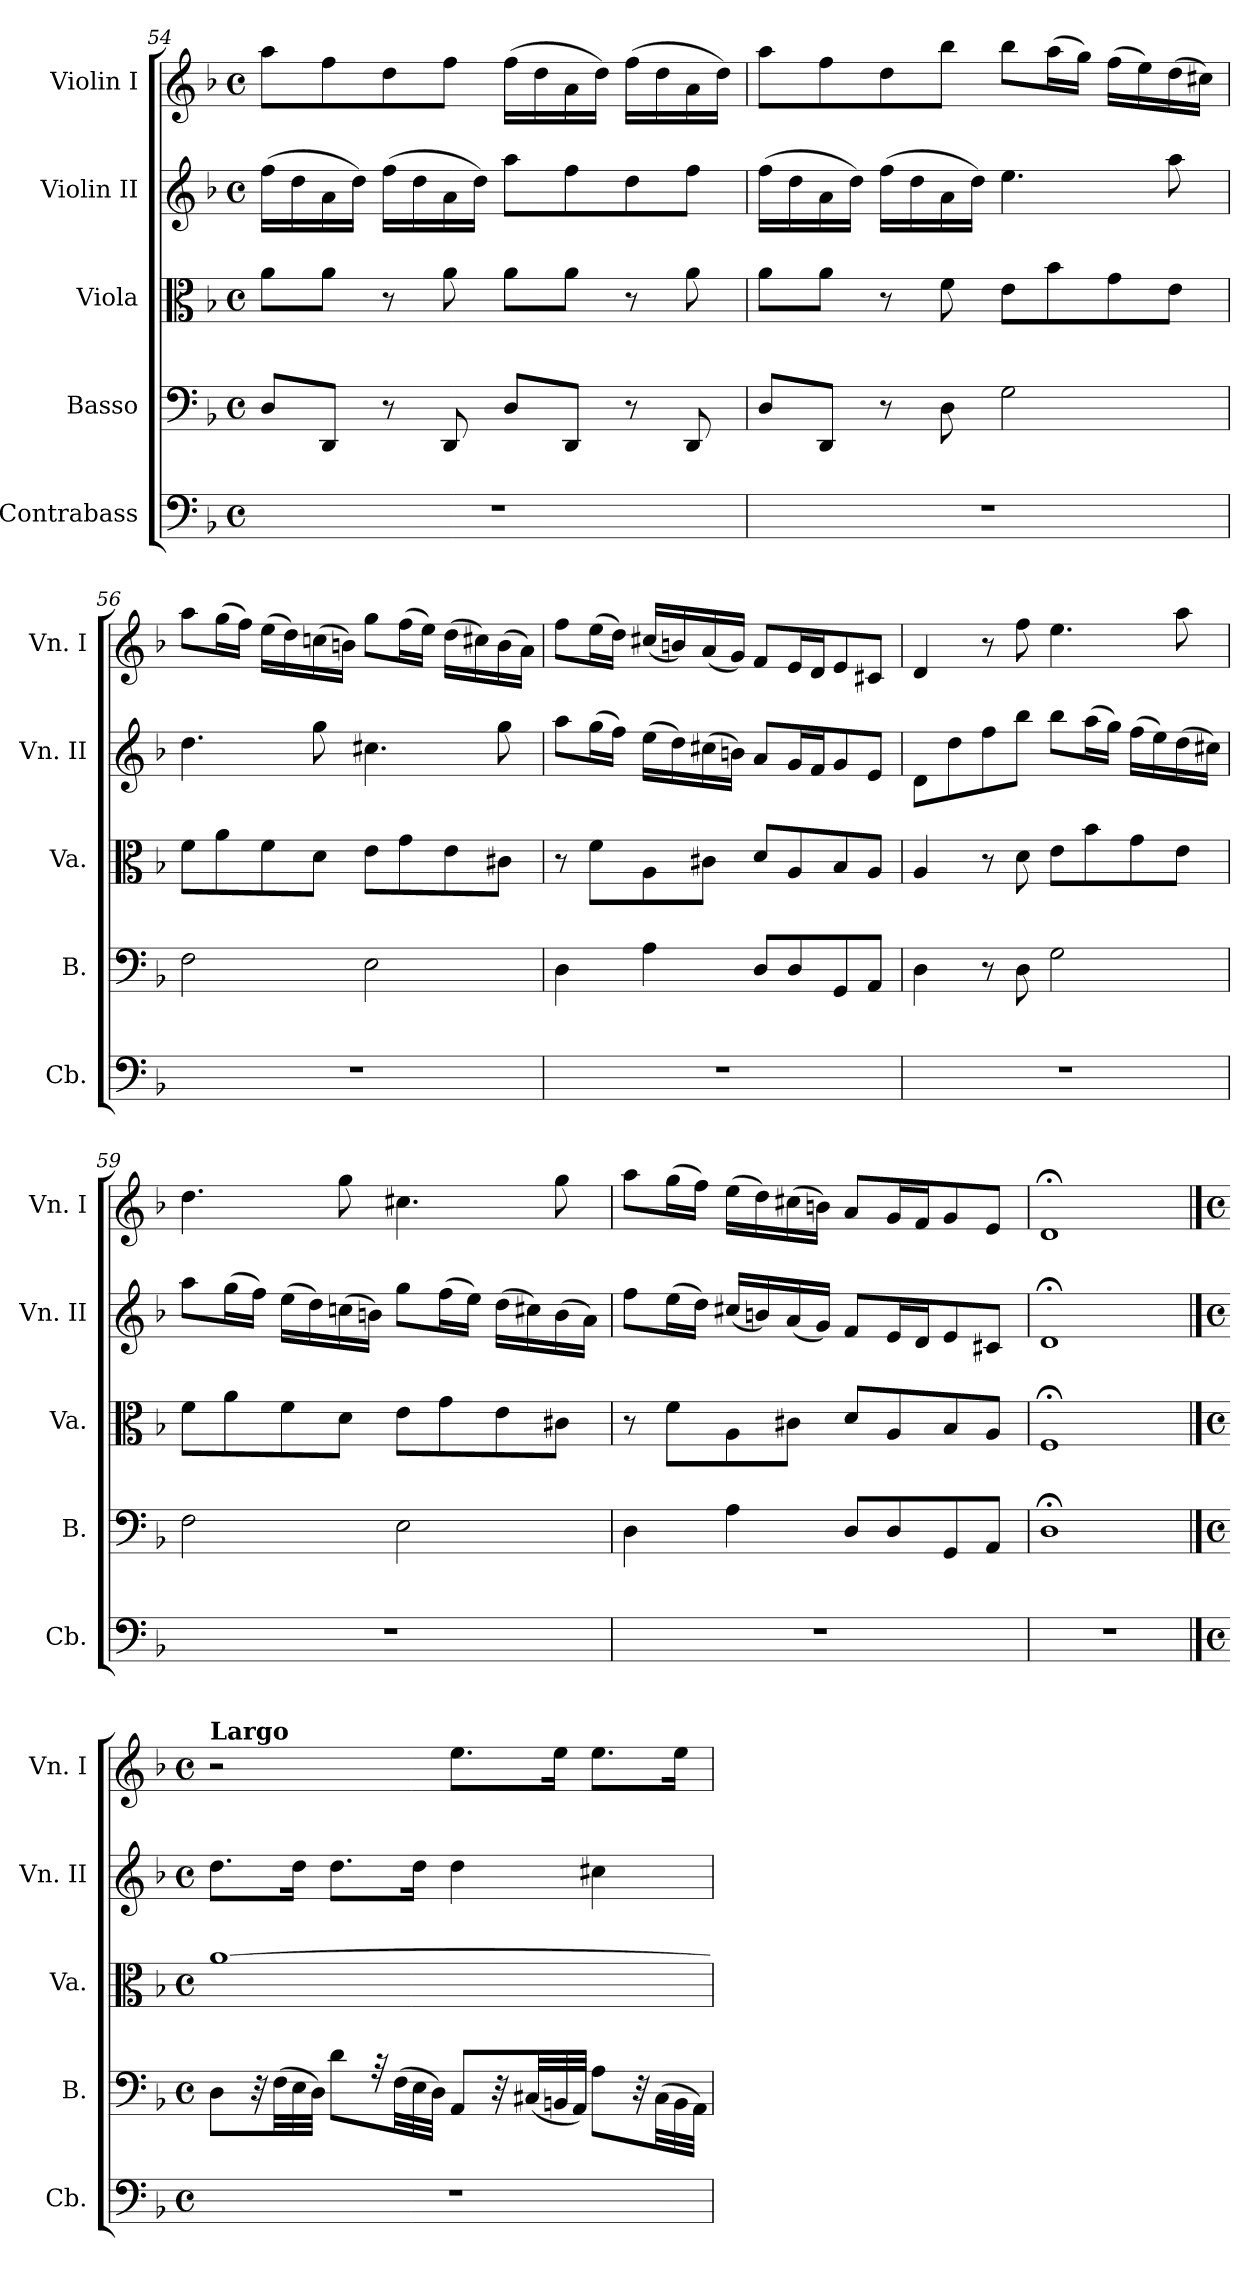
**kern	**kern	**kern	**kern	**kern
*part5	*part4	*part3	*part2	*part1
*staff5	*staff4	*staff3	*staff2	*staff1
*I"Contrabass	*I"Basso	*I"Viola	*I"Violin II	*I"Violin I
*I'Cb.	*I'B.	*I'Va.	*I'Vn. II	*I'Vn. I
!!LO:PB:g=z
*clefF4	*clefF4	*clefC3	*clefG2	*clefG2
*ITrd7c12	*	*	*	*
*k[b-]	*k[b-]	*k[b-]	*k[b-]	*k[b-]
*M4/4	*M4/4	*M4/4	*M4/4	*M4/4
*met(c)	*met(c)	*met(c)	*met(c)	*met(c)
=54	=54	=54	=54	=54
1r	8D/L	8a\L	(>16ff\LL	8aa\L
.	.	.	16dd\	.
.	8DD/J	8a\J	16a\	8ff\
.	.	.	16dd\JJ)	.
.	8r	8r	(>16ff\LL	8dd\
.	.	.	16dd\	.
.	8DD/	8a\	16a\	8ff\J
.	.	.	16dd\JJ)	.
.	8D/L	8a\L	8aa\L	(>16ff\LL
.	.	.	.	16dd\
.	8DD/J	8a\J	8ff\	16a\
.	.	.	.	16dd\JJ)
.	8r	8r	8dd\	(>16ff\LL
.	.	.	.	16dd\
.	8DD/	8a\	8ff\J	16a\
.	.	.	.	16dd\JJ)
=55	=55	=55	=55	=55
1r	8D/L	8a\L	(>16ff\LL	8aa\L
.	.	.	16dd\	.
.	8DD/J	8a\J	16a\	8ff\
.	.	.	16dd\JJ)	.
.	8r	8r	(>16ff\LL	8dd\
.	.	.	16dd\	.
.	8D\	8f\	16a\	8bb-\J
.	.	.	16dd\JJ)	.
.	2G\	8e\L	4.ee\	8bb-\L
.	.	8b-\	.	(>16aa\L
.	.	.	.	16gg\JJ)
.	.	8g\	.	(>16ff\LL
.	.	.	.	16ee\)
.	.	8e\J	8aa\	(>16dd\
.	.	.	.	16cc#X\JJ)
=56	=56	=56	=56	=56
1r	2F\	8f\L	4.dd\	8aa\L
.	.	8a\	.	(>16gg\L
.	.	.	.	16ff\JJ)
.	.	8f\	.	(>16ee\LL
.	.	.	.	16dd\)
.	.	8d\J	8gg\	(>16ccni\
.	.	.	.	16bn\JJ)
.	2E\	8e\L	4.cc#X\	8gg\L
.	.	8g\	.	(>16ff\L
.	.	.	.	16ee\JJ)
.	.	8e\	.	(>16dd\LL
.	.	.	.	16cc#X\)
.	.	8c#X\J	8gg\	(>16b\
.	.	.	.	16a\JJ)
!!LO:LB:g=z
=57	=57	=57	=57	=57
1r	4D\	8r	8aa\L	8ff\L
.	.	8f\L	(>16gg\L	(>16ee\L
.	.	.	16ff\JJ)	16dd\JJ)
.	4A\	8A\	(>16ee\LL	(<16cc#X/LL
.	.	.	16dd\)	16bn/)
.	.	8c#X\J	(>16cc#X\	(<16a/
.	.	.	16bn\JJ)	16g/JJ)
.	8D/L	8d/L	8a/L	8f/L
.	8D/	8A/	16g/L	16e/L
.	.	.	16f/J	16d/J
.	8GG/	8B-/	8g/	8e/
.	8AA/J	8A/J	8e/J	8c#X/J
=58	=58	=58	=58	=58
1r	4D\	4A/	8d\L	4d/
.	.	.	8dd\	.
.	8r	8r	8ff\	8r
.	8D\	8d\	8bb-\J	8ff\
.	2G\	8e\L	8bb-\L	4.ee\
.	.	8b-\	(>16aa\L	.
.	.	.	16gg\JJ)	.
.	.	8g\	(>16ff\LL	.
.	.	.	16ee\)	.
.	.	8e\J	(>16dd\	8aa\
.	.	.	16cc#X\JJ)	.
=59	=59	=59	=59	=59
1r	2F\	8f\L	8aa\L	4.dd\
.	.	8a\	(>16gg\L	.
.	.	.	16ff\JJ)	.
.	.	8f\	(>16ee\LL	.
.	.	.	16dd\)	.
.	.	8d\J	(>16ccni\	8gg\
.	.	.	16bn\JJ)	.
.	2E\	8e\L	8gg\L	4.cc#X\
.	.	8g\	(>16ff\L	.
.	.	.	16ee\JJ)	.
.	.	8e\	(>16dd\LL	.
.	.	.	16cc#X\)	.
.	.	8c#X\J	(>16b\	8gg\
.	.	.	16a\JJ)	.
!!LO:LB:g=z
=60	=60	=60	=60	=60
1r	4D\	8r	8ff\L	8aa\L
.	.	8f\L	(>16ee\L	(>16gg\L
.	.	.	16dd\JJ)	16ff\JJ)
.	4A\	8A\	(<16cc#X/LL	(>16ee\LL
.	.	.	16bn/)	16dd\)
.	.	8c#X\J	(<16a/	(>16cc#X\
.	.	.	16g/JJ)	16bn\JJ)
.	8D/L	8d/L	8f/L	8a/L
.	8D/	8A/	16e/L	16g/L
.	.	.	16d/J	16f/J
.	8GG/	8B-/	8e/	8g/
.	8AA/J	8A/J	8c#X/J	8e/J
=61	=61	=61	=61	=61
1r	1D;<	1F;<	1d;<	1d;<
!!LO:PB:g=z
==1	==1	==1	==1	==1
*M4/4	*M4/4	*M4/4	*M4/4	*M4/4
*met(c)	*met(c)	*met(c)	*met(c)	*met(c)
!	!	!	!	!LO:TX:a:B:t=Largo
1r	8D\L	[1a	8.dd\L	2r
.	32r	.	.	.
.	(>32F\LL	.	.	.
.	32E\	.	16dd\Jk	.
.	32D\JJJ)	.	.	.
.	8d\L	.	8.dd\L	.
.	32r	.	.	.
.	(>32F\LL	.	.	.
.	32E\	.	16dd\Jk	.
.	32D\JJJ)	.	.	.
.	8AA/L	.	4dd\	8.ee\L
.	32r	.	.	.
.	(<32C#X/LL	.	.	.
.	32BBn/	.	.	16ee\Jk
.	32AA/JJJ)	.	.	.
.	8A\L	.	4cc#X\	8.ee\L
.	32r	.	.	.
.	(>32C#\LL	.	.	.
.	32BB\	.	.	16ee\Jk
.	32AA\JJJ)	.	.	.
=	=	=	=	=
*-	*-	*-	*-	*-
